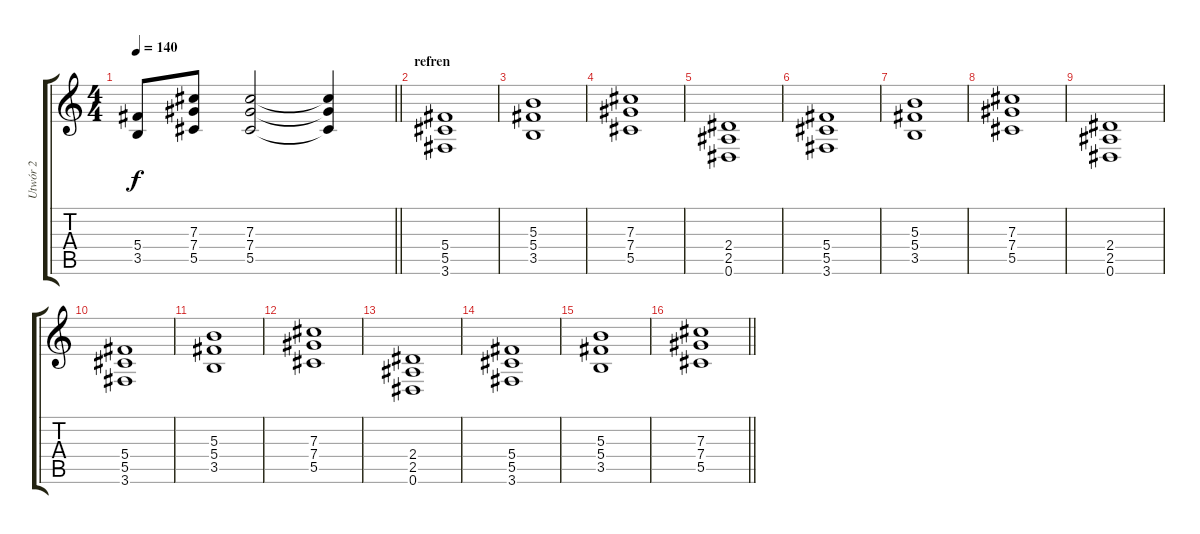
\track ("Utwór 2" "Utwór 2") {instrument overdrivenguitar}
\staff {score tabs}
\tuning (Eb4 Bb3 Gb3 Db3 Ab2 Eb2) {hide}
\ts (4 4)
\tempo 140
\clef g2
\barLineRight lightlight
\ks c
(5.4{t} 3.5{t}).8{dy f} (7.3 7.4 5.5).8 (7.3 7.4 5.5).2 (7.3{t} 7.4{t} 5.5{t}).4 |
\section ("" "refren")
(5.4 5.5 3.6).1 |
(5.3 5.4 3.5).1 |
(7.3 7.4 5.5).1 |
(2.4 2.5 0.6).1 |
(5.4 5.5 3.6).1 |
(5.3 5.4 3.5).1 |
(7.3 7.4 5.5).1 |
(2.4 2.5 0.6).1 |
(5.4 5.5 3.6).1 |
(5.3 5.4 3.5).1 |
(7.3 7.4 5.5).1 |
(2.4 2.5 0.6).1 |
(5.4 5.5 3.6).1 |
(5.3 5.4 3.5).1 |
\barLineRight lightlight
(7.3 7.4 5.5).1
